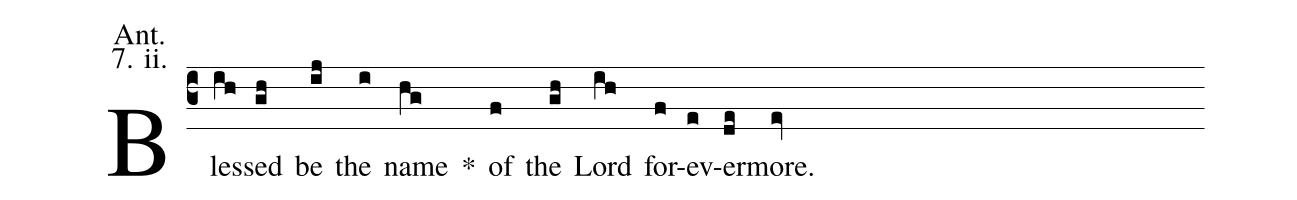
annotation: Ant.;
annotation: 7. ii.;
%%
(c3) Bles(ih)sed(gh) be(ij) the(i) name(hg) <sp>*</sp>() of(f) the(gh) Lord(ih) for(f)ev(e)er(de)more.(ev)
